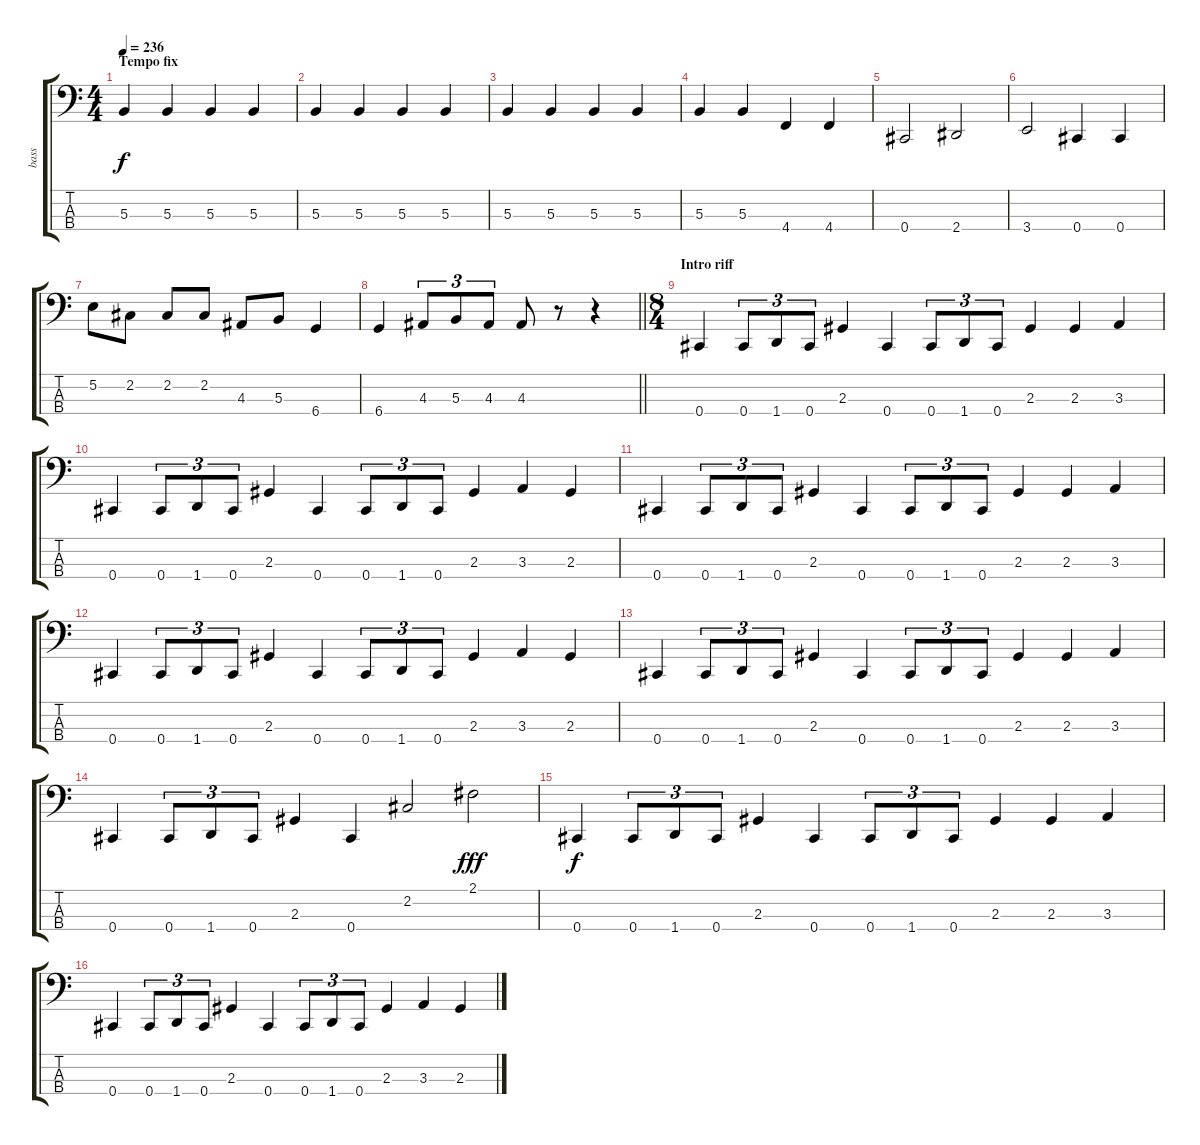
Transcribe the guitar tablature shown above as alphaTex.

\track ("bass" "bass") {instrument electricbasspick}
\staff {score tabs}
\tuning (E2 B1 Gb1 Db1) {hide}
\ts (4 4)
\section ("" "Tempo fix")
\tempo 236
\clef f4
\ks c
5.3.4{dy f} 5.3.4 5.3.4 5.3.4 |
5.3.4 5.3.4 5.3.4 5.3.4 |
5.3.4 5.3.4 5.3.4 5.3.4 |
5.3.4 5.3.4 4.4.4 4.4.4 |
0.4.2 2.4.2 |
3.4.2 0.4.4 0.4.4 |
5.2.8 2.2.8 2.2.8 2.2.8 4.3.8 5.3.8 6.4.4 |
\barLineRight lightlight
6.4.4 4.3.8{tu (3 2)} 5.3.8{tu (3 2)} 4.3.8{tu (3 2)} 4.3.8 r.8 r.4 |
\ts (8 4)
\section ("" "Intro riff")
0.4.4 0.4.8{tu (3 2)} 1.4.8{tu (3 2)} 0.4.8{tu (3 2)} 2.3.4 0.4.4 0.4.8{tu (3 2)} 1.4.8{tu (3 2)} 0.4.8{tu (3 2)} 2.3.4 2.3.4 3.3.4 |
0.4.4 0.4.8{tu (3 2)} 1.4.8{tu (3 2)} 0.4.8{tu (3 2)} 2.3.4 0.4.4 0.4.8{tu (3 2)} 1.4.8{tu (3 2)} 0.4.8{tu (3 2)} 2.3.4 3.3.4 2.3.4 |
0.4.4 0.4.8{tu (3 2)} 1.4.8{tu (3 2)} 0.4.8{tu (3 2)} 2.3.4 0.4.4 0.4.8{tu (3 2)} 1.4.8{tu (3 2)} 0.4.8{tu (3 2)} 2.3.4 2.3.4 3.3.4 |
0.4.4 0.4.8{tu (3 2)} 1.4.8{tu (3 2)} 0.4.8{tu (3 2)} 2.3.4 0.4.4 0.4.8{tu (3 2)} 1.4.8{tu (3 2)} 0.4.8{tu (3 2)} 2.3.4 3.3.4 2.3.4 |
0.4.4 0.4.8{tu (3 2)} 1.4.8{tu (3 2)} 0.4.8{tu (3 2)} 2.3.4 0.4.4 0.4.8{tu (3 2)} 1.4.8{tu (3 2)} 0.4.8{tu (3 2)} 2.3.4 2.3.4 3.3.4 |
0.4.4 0.4.8{tu (3 2)} 1.4.8{tu (3 2)} 0.4.8{tu (3 2)} 2.3.4 0.4.4 2.2.2 2.1.2{dy fff} |
0.4.4{dy f} 0.4.8{tu (3 2)} 1.4.8{tu (3 2)} 0.4.8{tu (3 2)} 2.3.4 0.4.4 0.4.8{tu (3 2)} 1.4.8{tu (3 2)} 0.4.8{tu (3 2)} 2.3.4 2.3.4 3.3.4 |
0.4.4 0.4.8{tu (3 2)} 1.4.8{tu (3 2)} 0.4.8{tu (3 2)} 2.3.4 0.4.4 0.4.8{tu (3 2)} 1.4.8{tu (3 2)} 0.4.8{tu (3 2)} 2.3.4 3.3.4 2.3.4
